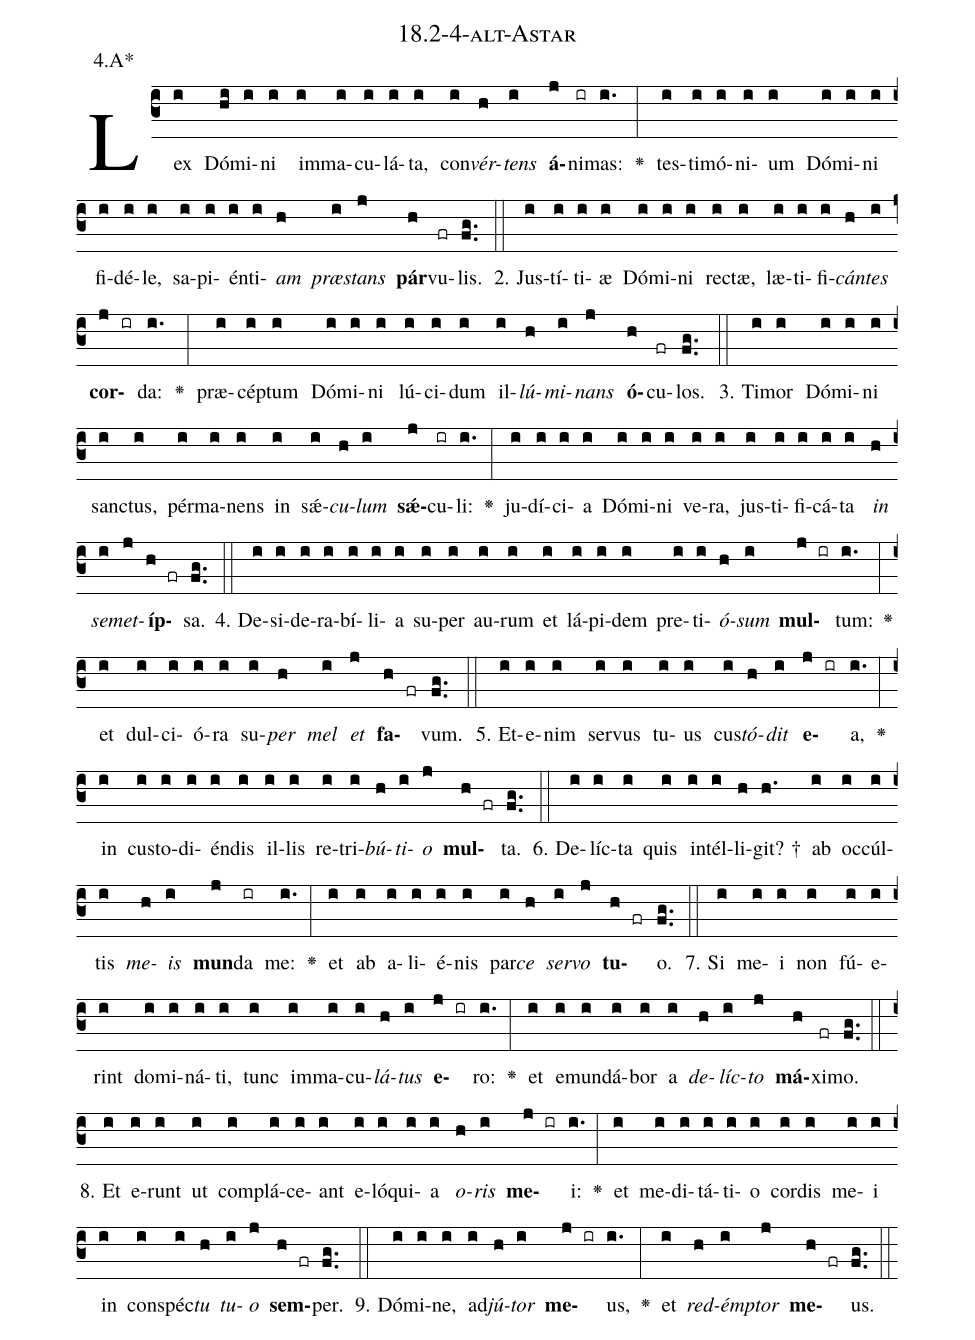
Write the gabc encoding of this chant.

name: 18.2-4-alt-Astar;
annotation: 4.A*;
%%
(c3)Lex(i) Dó(hi)mi(i)ni(i) im(i)ma(i)cu(i)lá(i)ta,(i) con(i)<i>vér</i>(h)<i>tens</i>(i) <b>á</b>(j)ni(ir)mas:(i.) <v>\greheightstar</v>(:) tes(i)ti(i)mó(i)ni(i)um(i) Dó(i)mi(i)ni(i) fi(i)dé(i)le,(i) sa(i)pi(i)én(i)ti(i)<i>am</i>(h) <i>præ</i>(i)<i>stans</i>(j) <b>pár</b>(h)vu(fr)lis.(fg..) (::)
2. Jus(i)tí(i)ti(i)æ(i) Dó(i)mi(i)ni(i) rec(i)tæ,(i) læ(i)ti(i)fi(i)<i>cán</i>(h)<i>tes</i>(i) <b>cor</b>(j ir)da:(i.) <v>\greheightstar</v>(:) præ(i)cép(i)tum(i) Dó(i)mi(i)ni(i) lú(i)ci(i)dum(i) il(i)<i>lú</i>(h)<i>mi</i>(i)<i>nans</i>(j) <b>ó</b>(h)cu(fr)los.(fg..) (::)
3. Ti(i)mor(i) Dó(i)mi(i)ni(i) sanc(i)tus,(i) pér(i)ma(i)nens(i) in(i) sǽ(i)<i>cu</i>(h)<i>lum</i>(i) <b>sǽ</b>(j)cu(ir)li:(i.) <v>\greheightstar</v>(:) ju(i)dí(i)ci(i)a(i) Dó(i)mi(i)ni(i) ve(i)ra,(i) jus(i)ti(i)fi(i)cá(i)ta(i) <i>in</i>(h) <i>se</i>(i)<i>met</i>(j)<b>íp</b>(h fr)sa.(fg..) (::)
4. De(i)si(i)de(i)ra(i)bí(i)li(i)a(i) su(i)per(i) au(i)rum(i) et(i) lá(i)pi(i)dem(i) pre(i)ti(i)<i>ó</i>(h)<i>sum</i>(i) <b>mul</b>(j ir)tum:(i.) <v>\greheightstar</v>(:) et(i) dul(i)ci(i)ó(i)ra(i) su(i)<i>per</i>(h) <i>mel</i>(i) <i>et</i>(j) <b>fa</b>(h fr)vum.(fg..) (::)
5. Et(i)e(i)nim(i) ser(i)vus(i) tu(i)us(i) cus(i)<i>tó</i>(h)<i>dit</i>(i) <b>e</b>(j ir)a,(i.) <v>\greheightstar</v>(:) in(i) cus(i)to(i)di(i)én(i)dis(i) il(i)lis(i) re(i)tri(i)<i>bú</i>(h)<i>ti</i>(i)<i>o</i>(j) <b>mul</b>(h fr)ta.(fg..) (::)
6. De(i)líc(i)ta(i) quis(i) in(i)tél(i)li(h)git? †(h.) ab(i) oc(i)cúl(i)tis(i) <i>me</i>(h)<i>is</i>(i) <b>mun</b>(j)da(ir) me:(i.) <v>\greheightstar</v>(:) et(i) ab(i) a(i)li(i)é(i)nis(i) par(i)<i>ce</i>(h) <i>ser</i>(i)<i>vo</i>(j) <b>tu</b>(h fr)o.(fg..) (::)
7. Si(i) me(i)i(i) non(i) fú(i)e(i)rint(i) do(i)mi(i)ná(i)ti,(i) tunc(i) im(i)ma(i)cu(i)<i>lá</i>(h)<i>tus</i>(i) <b>e</b>(j ir)ro:(i.) <v>\greheightstar</v>(:) et(i) e(i)mun(i)dá(i)bor(i) a(i) <i>de</i>(h)<i>líc</i>(i)<i>to</i>(j) <b>má</b>(h)xi(fr)mo.(fg..) (::)
8. Et(i) e(i)runt(i) ut(i) com(i)plá(i)ce(i)ant(i) e(i)ló(i)qui(i)a(i) <i>o</i>(h)<i>ris</i>(i) <b>me</b>(j ir)i:(i.) <v>\greheightstar</v>(:) et(i) me(i)di(i)tá(i)ti(i)o(i) cor(i)dis(i) me(i)i(i) in(i) con(i)spéc(i)<i>tu</i>(h) <i>tu</i>(i)<i>o</i>(j) <b>sem</b>(h fr)per.(fg..) (::)
9. Dó(i)mi(i)ne,(i) ad(i)<i>jú</i>(h)<i>tor</i>(i) <b>me</b>(j ir)us,(i.) <v>\greheightstar</v>(:) et(i) <i>red</i>(h)<i>émp</i>(i)<i>tor</i>(j) <b>me</b>(h fr)us.(fg..) (::)
